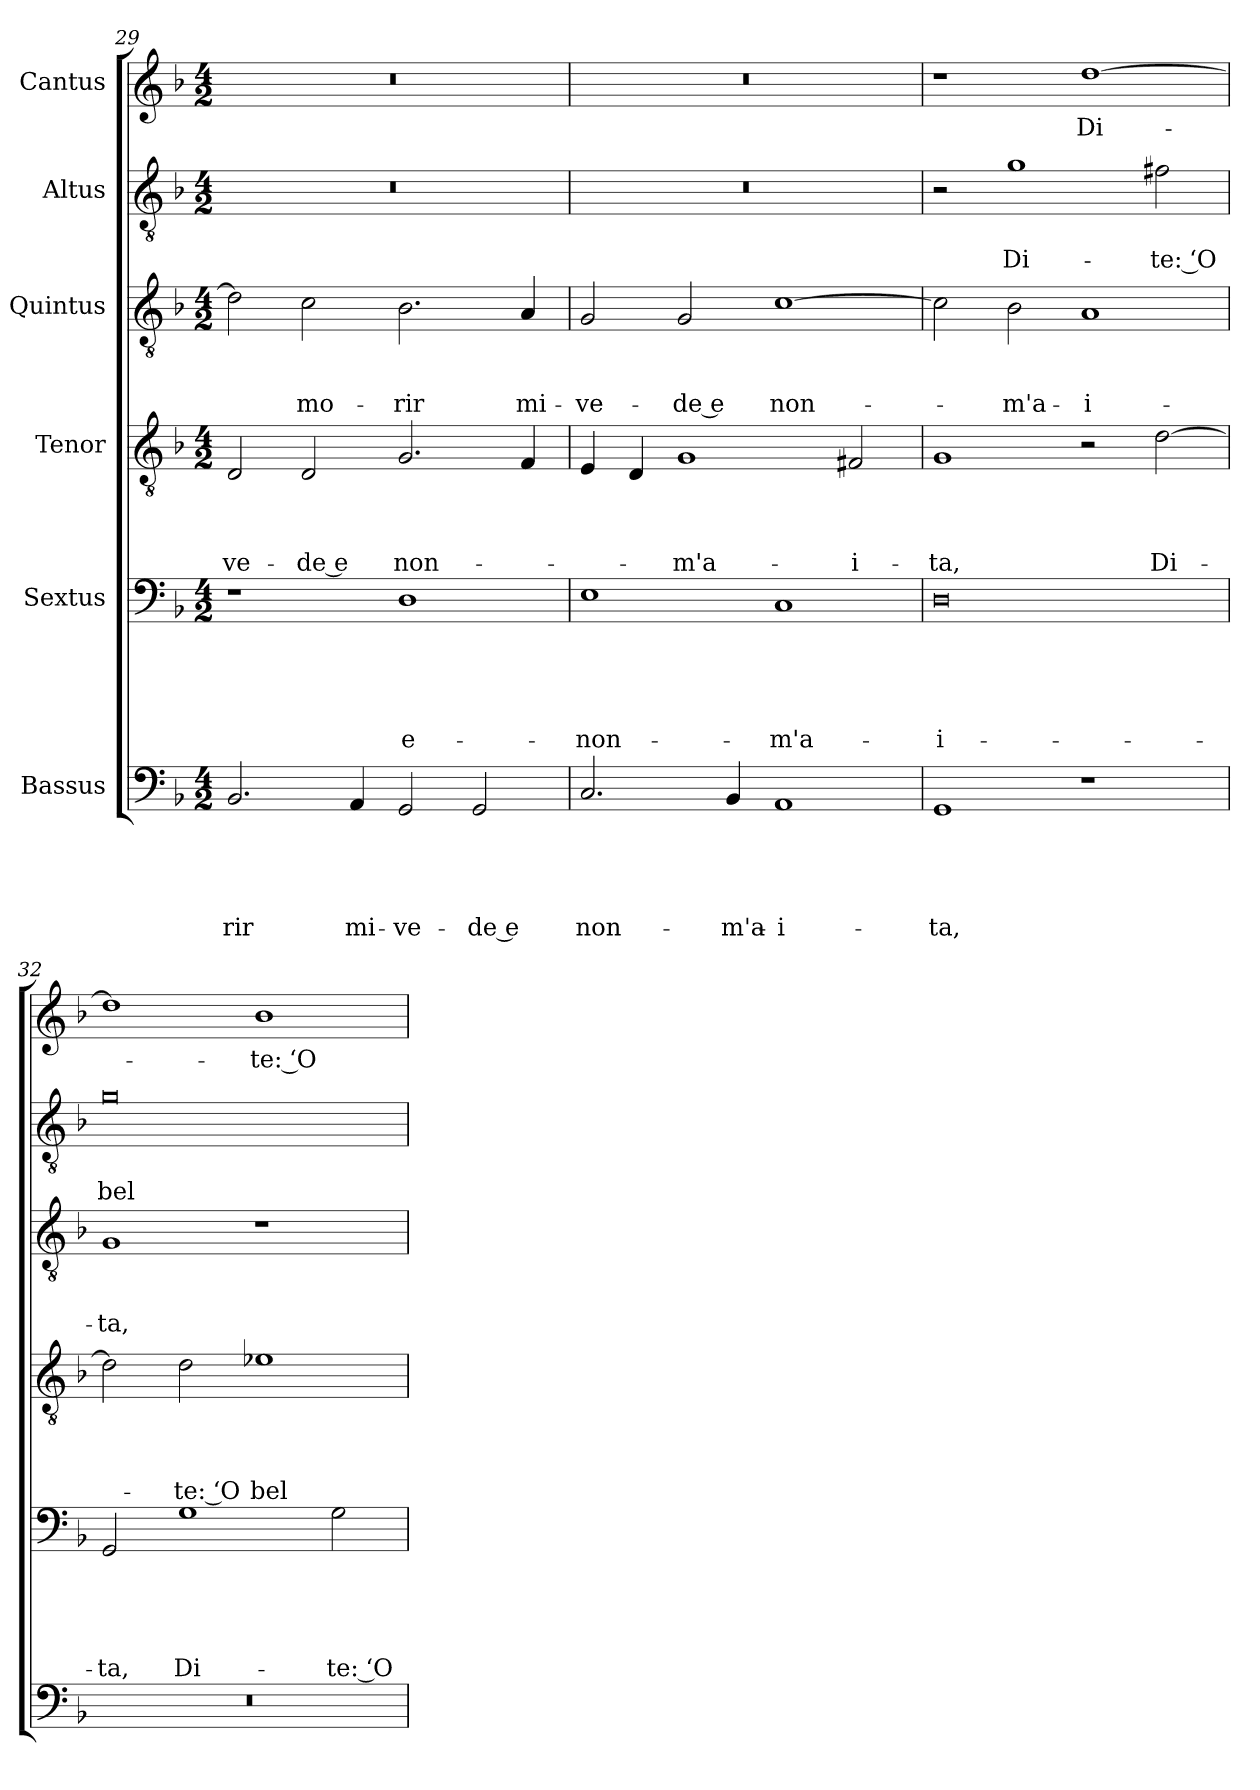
**kern	**text	**text	**text	**text	**text	**kern	**text	**text	**text	**text	**text	**kern	**text	**text	**text	**text	**kern	**text	**text	**text	**kern	**text	**text	**kern	**text
*part6	*part6	*part6	*part6	*part6	*part6	*part5	*part5	*part5	*part5	*part5	*part5	*part4	*part4	*part4	*part4	*part4	*part3	*part3	*part3	*part3	*part2	*part2	*part2	*part1	*part1
*staff6	*staff6	*staff6	*staff6	*staff6	*staff6	*staff5	*staff5	*staff5	*staff5	*staff5	*staff5	*staff4	*staff4	*staff4	*staff4	*staff4	*staff3	*staff3	*staff3	*staff3	*staff2	*staff2	*staff2	*staff1	*staff1
*I"Bassus	*	*	*	*	*	*I"Sextus	*	*	*	*	*	*I"Tenor	*	*	*	*	*I"Quintus	*	*	*	*I"Altus	*	*	*I"Cantus	*
*clefF4	*	*	*	*	*	*clefF4	*	*	*	*	*	*clefGv2	*	*	*	*	*clefGv2	*	*	*	*clefGv2	*	*	*clefG2	*
*k[b-]	*	*	*	*	*	*k[b-]	*	*	*	*	*	*k[b-]	*	*	*	*	*k[b-]	*	*	*	*k[b-]	*	*	*k[b-]	*
*M4/2	*	*	*	*	*	*M4/2	*	*	*	*	*	*M4/2	*	*	*	*	*M4/2	*	*	*	*M4/2	*	*	*M4/2	*
=29	=29	=29	=29	=29	=29	=29	=29	=29	=29	=29	=29	=29	=29	=29	=29	=29	=29	=29	=29	=29	=29	=29	=29	=29	=29
2.BB-/	.	.	.	.	-rir	1r	.	.	.	.	.	2D/	.	.	.	ve-	2d\]	.	.	.	0r	.	.	0r	.
.	.	.	.	.	.	.	.	.	.	.	.	2D/	.	.	.	-de e	2c\	.	.	mo-	.	.	.	.	.
4AA/	.	.	.	.	mi-	.	.	.	.	.	.	.	.	.	.	.	.	.	.	.	.	.	.	.	.
2GG/	.	.	.	.	ve-	1D\	.	.	.	.	e-	2.G/	.	.	.	non-	2.B-\	.	.	-rir	.	.	.	.	.
2GG/	.	.	.	.	-de e	.	.	.	.	.	.	.	.	.	.	.	.	.	.	.	.	.	.	.	.
.	.	.	.	.	.	.	.	.	.	.	.	4F/	.	.	.	.	4A/	.	.	mi-	.	.	.	.	.
=30	=30	=30	=30	=30	=30	=30	=30	=30	=30	=30	=30	=30	=30	=30	=30	=30	=30	=30	=30	=30	=30	=30	=30	=30	=30
2.C/	.	.	.	.	non-	1E\	.	.	.	.	non-	4E/	.	.	.	.	2G/	.	.	ve-	0r	.	.	0r	.
.	.	.	.	.	.	.	.	.	.	.	.	4D/	.	.	.	.	.	.	.	.	.	.	.	.	.
.	.	.	.	.	.	.	.	.	.	.	.	1G/	.	.	.	m'a-	2G/	.	.	-de e	.	.	.	.	.
4BB-/	.	.	.	.	m'a-	.	.	.	.	.	.	.	.	.	.	.	.	.	.	.	.	.	.	.	.
1AA/	.	.	.	.	-i-	1C/	.	.	.	.	m'a-	.	.	.	.	.	[1c\	.	.	non-	.	.	.	.	.
.	.	.	.	.	.	.	.	.	.	.	.	2F#X/	.	.	.	-i-	.	.	.	.	.	.	.	.	.
=31	=31	=31	=31	=31	=31	=31	=31	=31	=31	=31	=31	=31	=31	=31	=31	=31	=31	=31	=31	=31	=31	=31	=31	=31	=31
1GG/	.	.	.	.	-ta,	0D\	.	.	.	.	-i-	1G/	.	.	.	-ta,	2c\]	.	.	.	2r	.	.	1r	.
.	.	.	.	.	.	.	.	.	.	.	.	.	.	.	.	.	2B-\	.	.	m'a-	1g\	.	Di-	.	.
1r	.	.	.	.	.	.	.	.	.	.	.	2r	.	.	.	.	1A/	.	.	-i-	.	.	.	[1dd\	Di-
.	.	.	.	.	.	.	.	.	.	.	.	[2d\	.	.	.	Di-	.	.	.	.	2f#X\	.	-te: ʻO	.	.
=32	=32	=32	=32	=32	=32	=32	=32	=32	=32	=32	=32	=32	=32	=32	=32	=32	=32	=32	=32	=32	=32	=32	=32	=32	=32
0r	.	.	.	.	.	2GG/	.	.	.	.	-ta,	2d\]	.	.	.	.	1G/	.	.	-ta,	0g\	.	bel-	1dd\]	.
.	.	.	.	.	.	1G\	.	.	.	.	Di-	2d\	.	.	.	-te: ʻO	.	.	.	.	.	.	.	.	.
.	.	.	.	.	.	.	.	.	.	.	.	1e-X\	.	.	.	bel-	1r	.	.	.	.	.	.	1b-\	-te: ʻO
.	.	.	.	.	.	2G\	.	.	.	.	-te: ʻO	.	.	.	.	.	.	.	.	.	.	.	.	.	.
=	=	=	=	=	=	=	=	=	=	=	=	=	=	=	=	=	=	=	=	=	=	=	=	=	=
*-	*-	*-	*-	*-	*-	*-	*-	*-	*-	*-	*-	*-	*-	*-	*-	*-	*-	*-	*-	*-	*-	*-	*-	*-	*-
